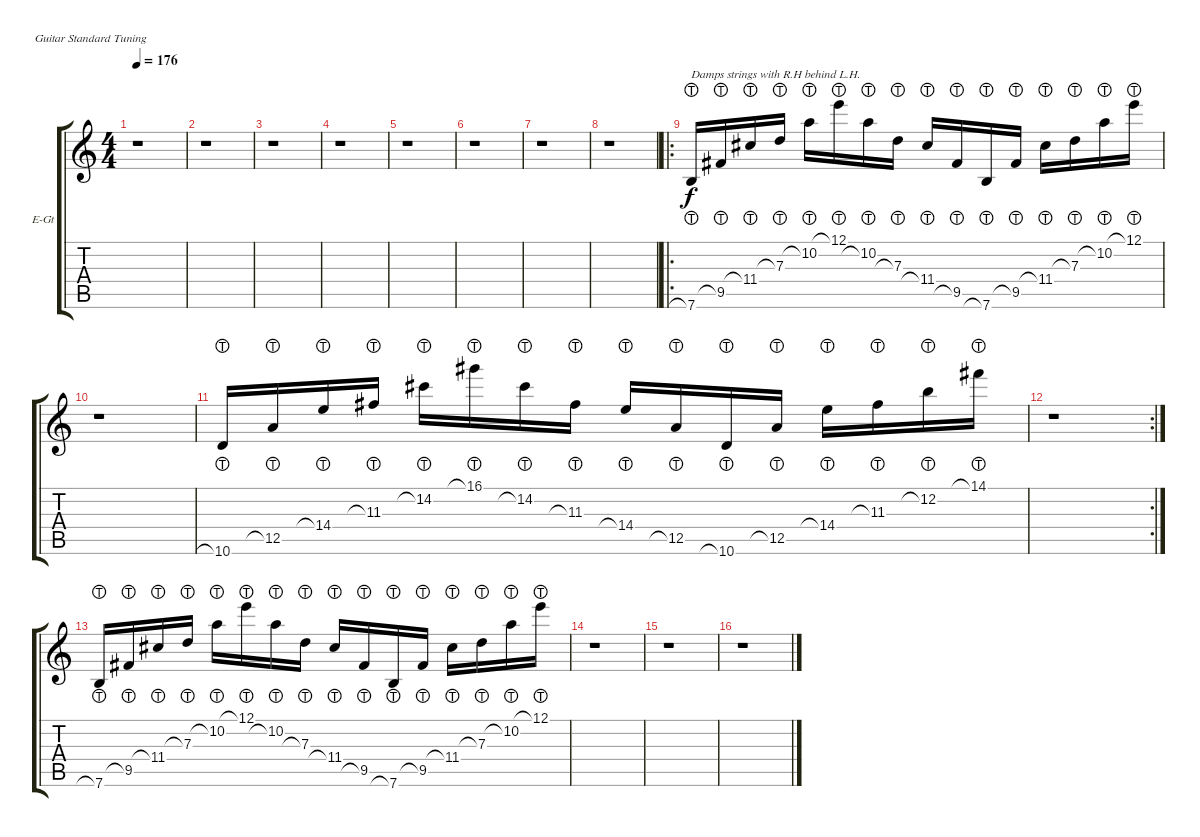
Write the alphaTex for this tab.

\bracketExtendMode groupsimilarinstruments
\firstSystemTrackNameOrientation horizontal
\otherSystemsTrackNameOrientation horizontal
\track ("Riff A (left)" "E-Gt") {instrument distortionguitar}
\staff {score tabs}
\tuning (E4 B3 G3 D3 A2 E2)
\ts (4 4)
\tempo 176
\clef g2
\ks c
r.1{dy f} |
r.1 |
r.1 |
r.1 |
r.1 |
r.1 |
r.1 |
r.1 |
\ro
7.6{lht}.16{txt "Damps strings with R.H behind L.H."} 9.5{lht}.16 11.4{lht}.16 7.3{lht}.16 10.2{lht}.16 12.1{lht}.16 10.2{lht}.16 7.3{lht}.16 11.4{lht}.16 9.5{lht}.16 7.6{lht}.16 9.5{lht}.16 11.4{lht}.16 7.3{lht}.16 10.2{lht}.16 12.1{lht}.16 |
r.1 |
10.6{lht}.16 12.5{lht}.16 14.4{lht}.16 11.3{lht}.16 14.2{lht}.16 16.1{lht}.16 14.2{lht}.16 11.3{lht}.16 14.4{lht}.16 12.5{lht}.16 10.6{lht}.16 12.5{lht}.16 14.4{lht}.16 11.3{lht}.16 12.2{lht}.16 14.1{lht}.16 |
\rc 2
r.1 |
7.6{lht}.16 9.5{lht}.16 11.4{lht}.16 7.3{lht}.16 10.2{lht}.16 12.1{lht}.16 10.2{lht}.16 7.3{lht}.16 11.4{lht}.16 9.5{lht}.16 7.6{lht}.16 9.5{lht}.16 11.4{lht}.16 7.3{lht}.16 10.2{lht}.16 12.1{lht}.16 |
r.1 |
r.1 |
r.1
